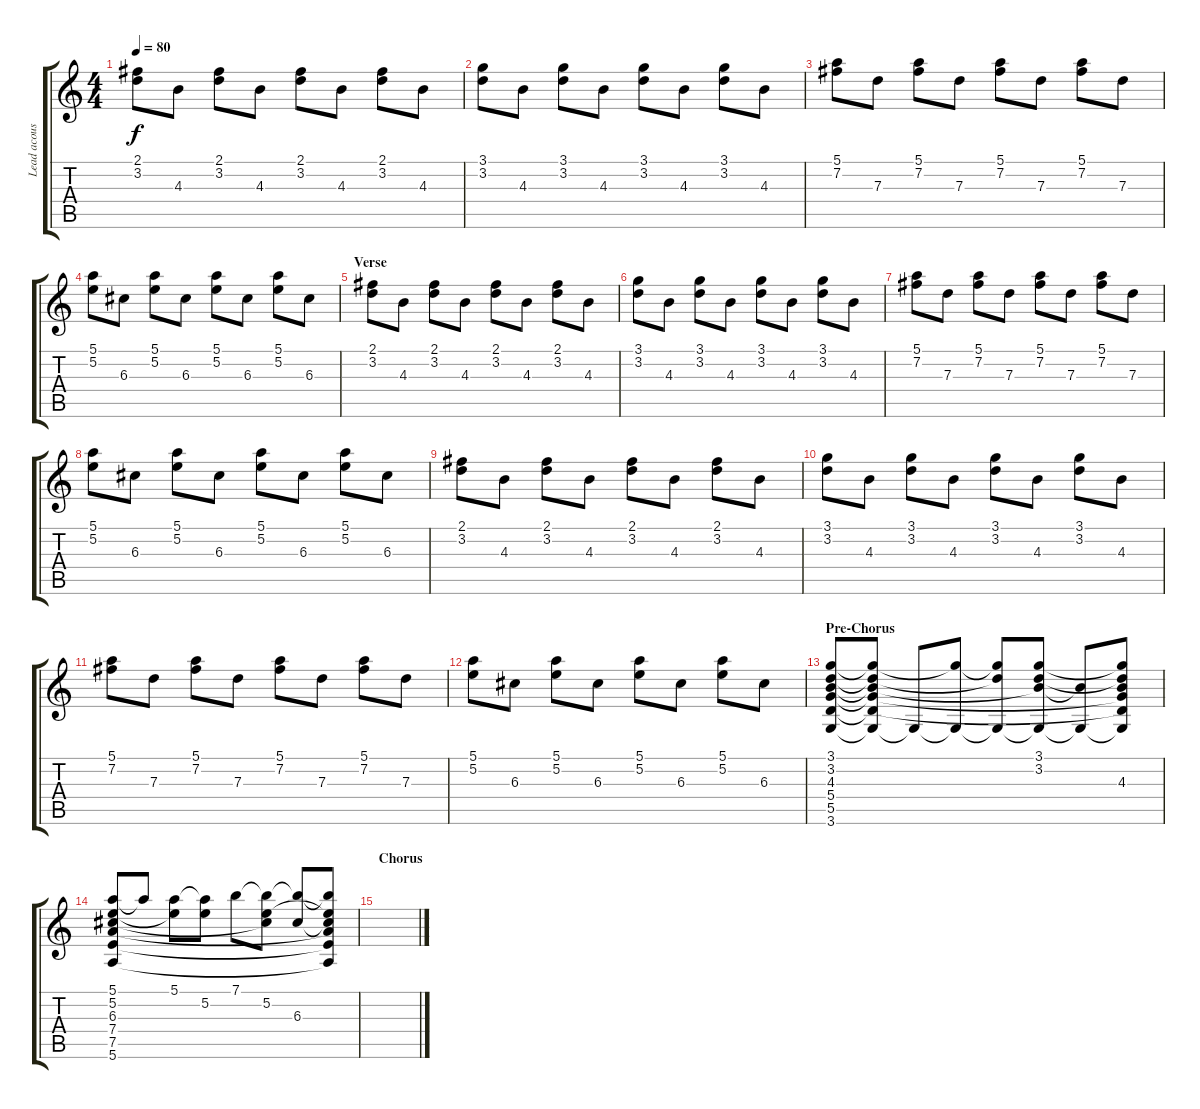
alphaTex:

\track ("Lead acoustic" "Lead acous") {instrument electricguitarjazz}
\staff {score tabs}
\tuning (E4 B3 G3 D3 A2 E2) {hide}
\ts (4 4)
\tempo 80
\clef g2
\ks c
(2.1 3.2).8{dy f} 4.3.8 (2.1 3.2).8 4.3.8 (2.1 3.2).8 4.3.8 (2.1 3.2).8 4.3.8 |
(3.1 3.2).8 4.3.8 (3.1 3.2).8 4.3.8 (3.1 3.2).8 4.3.8 (3.1 3.2).8 4.3.8 |
(5.1 7.2).8 7.3.8 (5.1 7.2).8 7.3.8 (5.1 7.2).8 7.3.8 (5.1 7.2).8 7.3.8 |
(5.1 5.2).8 6.3.8 (5.1 5.2).8 6.3.8 (5.1 5.2).8 6.3.8 (5.1 5.2).8 6.3.8 |
\section ("" "Verse")
(2.1 3.2).8 4.3.8 (2.1 3.2).8 4.3.8 (2.1 3.2).8 4.3.8 (2.1 3.2).8 4.3.8 |
(3.1 3.2).8 4.3.8 (3.1 3.2).8 4.3.8 (3.1 3.2).8 4.3.8 (3.1 3.2).8 4.3.8 |
(5.1 7.2).8 7.3.8 (5.1 7.2).8 7.3.8 (5.1 7.2).8 7.3.8 (5.1 7.2).8 7.3.8 |
(5.1 5.2).8 6.3.8 (5.1 5.2).8 6.3.8 (5.1 5.2).8 6.3.8 (5.1 5.2).8 6.3.8 |
(2.1 3.2).8 4.3.8 (2.1 3.2).8 4.3.8 (2.1 3.2).8 4.3.8 (2.1 3.2).8 4.3.8 |
(3.1 3.2).8 4.3.8 (3.1 3.2).8 4.3.8 (3.1 3.2).8 4.3.8 (3.1 3.2).8 4.3.8 |
(5.1 7.2).8 7.3.8 (5.1 7.2).8 7.3.8 (5.1 7.2).8 7.3.8 (5.1 7.2).8 7.3.8 |
(5.1 5.2).8 6.3.8 (5.1 5.2).8 6.3.8 (5.1 5.2).8 6.3.8 (5.1 5.2).8 6.3.8 |
\section ("" "Pre-Chorus")
(3.1 3.2 4.3 5.4 5.5 3.6).8 (3.1{t} 3.2{t} 4.3{t} 5.4{t} 5.5{t} 3.6{t}).8 3.6{t}.8 (3.1{t} 3.6{t}).8 (3.1{t} 3.2{t} 3.6{t}).8 (3.1 3.2 4.3{t} 3.6{t}).8 (4.3{t} 3.6{t}).8 (3.1{t} 3.2{t} 4.3 5.4{t} 5.5{t} 3.6{t}).8 |
(5.1 5.2 6.3 7.4 7.5 5.6).8 5.1{t}.8 (5.1 5.2{t}).8 (5.1{t} 5.2).8 7.1.8 (7.1{t} 5.2 6.3{t}).8 (7.1{t} 6.3).8 (7.1{t} 5.2{t} 6.3{t} 7.4{t} 7.5{t} 5.6{t}).8 |
\section ("" "Chorus")
